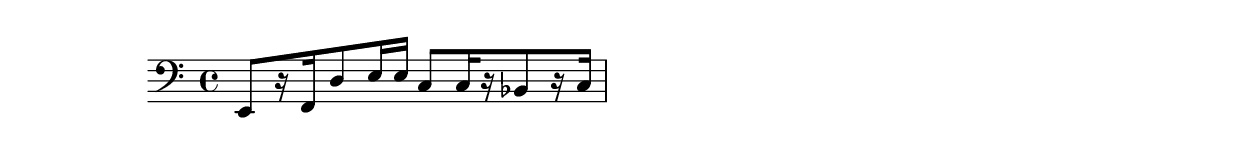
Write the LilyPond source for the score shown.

#(ly:set-option 'old-relative)
\header {
 texidoc = "The number of beams doesn't change on a rest."
}

\version "1.9.1"

\score { \notes \relative c, {
  \clef bass	 
   e8[ r16 f d'8 e16 e16]  c8[ c16 r16 bes8 r16 c16] |
 }
\paper { raggedright = ##t}
}
